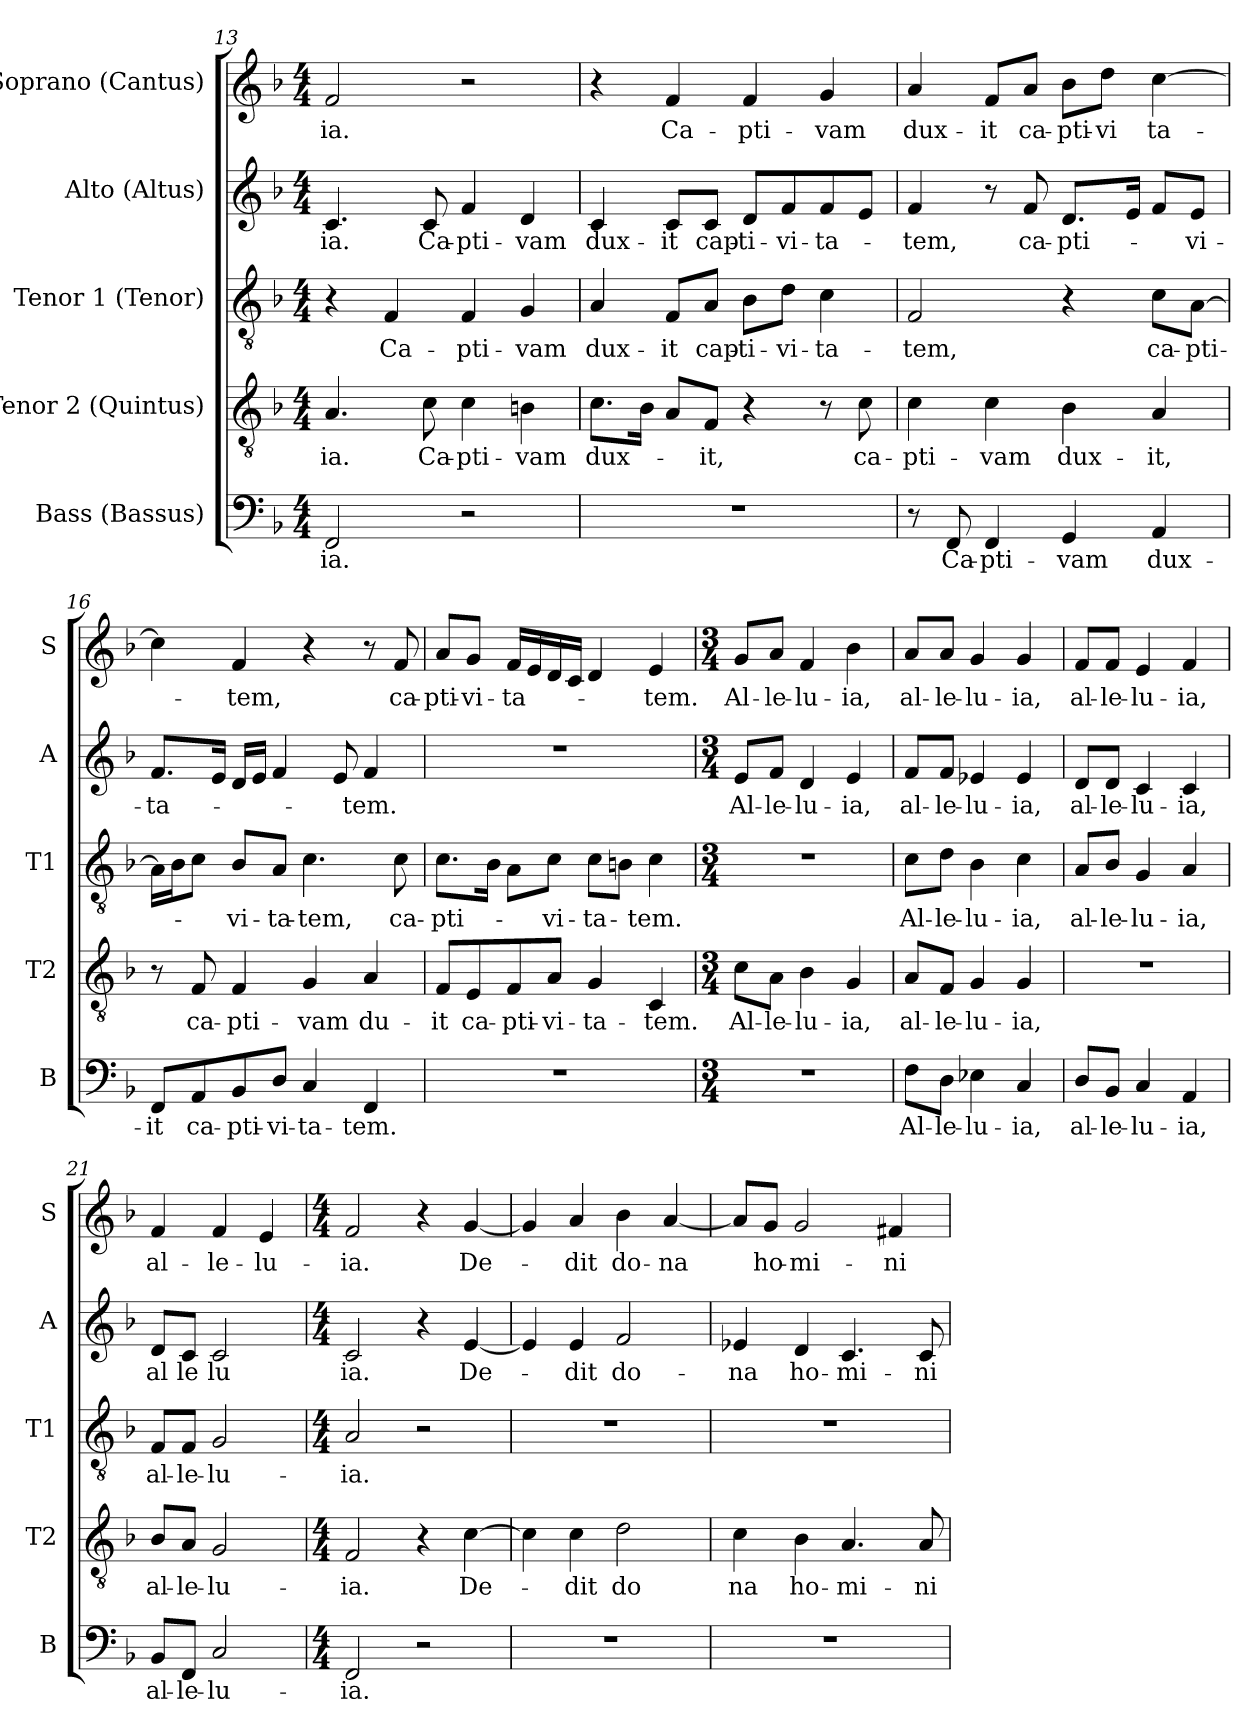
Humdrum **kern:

**kern	**text	**kern	**text	**kern	**text	**kern	**text	**kern	**text
*part5	*part5	*part4	*part4	*part3	*part3	*part2	*part2	*part1	*part1
*staff5	*staff5	*staff4	*staff4	*staff3	*staff3	*staff2	*staff2	*staff1	*staff1
*I"Bass (Bassus)	*	*I"Tenor 2 (Quintus)	*	*I"Tenor 1 (Tenor)	*	*I"Alto (Altus)	*	*I"Soprano (Cantus)	*
*I'B	*	*I'T2	*	*I'T1	*	*I'A	*	*I'S	*
*clefF4	*	*clefGv2	*	*clefGv2	*	*clefG2	*	*clefG2	*
*k[b-]	*	*k[b-]	*	*k[b-]	*	*k[b-]	*	*k[b-]	*
*F:	*	*F:	*	*F:	*	*F:	*	*F:	*
*M4/4	*	*M4/4	*	*M4/4	*	*M4/4	*	*M4/4	*
=13	=13	=13	=13	=13	=13	=13	=13	=13	=13
!	!LO:LY:b	!	!LO:LY:b	!	!	!	!LO:LY:b	!	!LO:LY:b
2FF/	-ia.	4.A/	-ia.	4r	.	4.c/	-ia.	2f/	-ia.
!	!	!	!	!	!LO:LY:b	!	!	!	!
.	.	.	.	4F/	Ca-	.	.	.	.
!	!	!	!LO:LY:b	!	!	!	!LO:LY:b	!	!
.	.	8c\	Ca-	.	.	8c/	Ca-	.	.
!	!	!	!LO:LY:b	!	!LO:LY:b	!	!LO:LY:b	!	!
2r	.	4c\	-pti-	4F/	-pti-	4f/	-pti-	2r	.
!	!	!	!LO:LY:b	!	!LO:LY:b	!	!LO:LY:b	!	!
.	.	4Bn\	-vam	4G/	-vam	4d/	-vam	.	.
=14	=14	=14	=14	=14	=14	=14	=14	=14	=14
!	!	!	!LO:LY:b	!	!LO:LY:b	!	!LO:LY:b	!	!
1r	.	8.c\L	dux-	4A/	dux-	4c/	dux-	4r	.
.	.	16B-\Jk	.	.	.	.	.	.	.
!	!	!	!	!	!LO:LY:b	!	!LO:LY:b	!	!LO:LY:b
.	.	8A/L	.	8F/L	-it	8c/L	-it	4f/	Ca-
!	!	!	!LO:LY:b	!	!LO:LY:b	!	!LO:LY:b	!	!
.	.	8F/J	-it,	8A/J	cap-	8c/J	cap-	.	.
!	!	!	!	!	!LO:LY:b	!	!LO:LY:b	!	!LO:LY:b
.	.	4r	.	8B-\L	-ti-	8d/L	-ti-	4f/	-pti-
!	!	!	!	!	!LO:LY:b	!	!LO:LY:b	!	!
.	.	.	.	8d\J	-vi-	8f/	-vi-	.	.
!	!	!	!	!	!LO:LY:b	!	!LO:LY:b	!	!LO:LY:b
.	.	8r	.	4c\	-ta-	8f/	-ta-	4g/	-vam
!	!	!	!LO:LY:b	!	!	!	!	!	!
.	.	8c\	ca-	.	.	8e/J	.	.	.
!!LO:PB:g=z
=15	=15	=15	=15	=15	=15	=15	=15	=15	=15
!	!	!	!LO:LY:b	!	!LO:LY:b	!	!LO:LY:b	!	!LO:LY:b
8r	.	4c\	-pti-	2F/	-tem,	4f/	-tem,	4a/	dux-
!	!LO:LY:b	!	!	!	!	!	!	!	!
8FF/	Ca-	.	.	.	.	.	.	.	.
!	!LO:LY:b	!	!LO:LY:b	!	!	!	!	!	!LO:LY:b
4FF/	-pti-	4c\	-vam	.	.	8r	.	8f/L	-it
!	!	!	!	!	!	!	!LO:LY:b	!	!LO:LY:b
.	.	.	.	.	.	8f/	ca-	8a/J	ca-
!	!LO:LY:b	!	!LO:LY:b	!	!	!	!LO:LY:b	!	!LO:LY:b
4GG/	-vam	4B-\	dux-	4r	.	8.d/L	-pti-	8b-\L	-pti-
!	!	!	!	!	!	!	!	!	!LO:LY:b
.	.	.	.	.	.	.	.	8dd\J	-vi
.	.	.	.	.	.	16e/Jk	.	.	.
!	!LO:LY:b	!	!LO:LY:b	!	!LO:LY:b	!	!	!	!LO:LY:b
4AA/	dux-	4A/	-it,	8c\L	ca-	8f/L	.	[4cc\	ta-
!	!	!	!	!	!LO:LY:b	!	!LO:LY:b	!	!
.	.	.	.	[8A\J	-pti-	8e/J	-vi-	.	.
=16	=16	=16	=16	=16	=16	=16	=16	=16	=16
!	!LO:LY:b	!	!	!	!	!	!LO:LY:b	!	!
8FF/L	-it	8r	.	16A\LL]	.	8.f/L	-ta-	4cc\]	.
.	.	.	.	16B-\J	.	.	.	.	.
!	!LO:LY:b	!	!LO:LY:b	!	!	!	!	!	!
8AA/	ca-	8F/	ca-	8c\J	.	.	.	.	.
.	.	.	.	.	.	16e/Jk	.	.	.
!	!LO:LY:b	!	!LO:LY:b	!	!LO:LY:b	!	!	!	!LO:LY:b
8BB-/	-pti-	4F/	-pti-	8B-/L	-vi-	16d/LL	.	4f/	-tem,
.	.	.	.	.	.	16e/JJ	.	.	.
!	!LO:LY:b	!	!	!	!LO:LY:b	!	!	!	!
8D/J	-vi-	.	.	8A/J	-ta-	4f/	.	.	.
!	!LO:LY:b	!	!LO:LY:b	!	!LO:LY:b	!	!	!	!
4C/	-ta-	4G/	-vam	4.c\	-tem,	.	.	4r	.
.	.	.	.	.	.	8e/	.	.	.
!	!LO:LY:b	!	!LO:LY:b	!	!	!	!LO:LY:b	!	!
4FF/	-tem.	4A/	du-	.	.	4f/	-tem.	8r	.
!	!	!	!	!	!LO:LY:b	!	!	!	!LO:LY:b
.	.	.	.	8c\	ca-	.	.	8f/	ca-
=17	=17	=17	=17	=17	=17	=17	=17	=17	=17
!	!	!	!LO:LY:b	!	!LO:LY:b	!	!	!	!LO:LY:b
1r	.	8F/L	-it	8.c\L	-pti-	1r	.	8a/L	-pti-
!	!	!	!LO:LY:b	!	!	!	!	!	!LO:LY:b
.	.	8E/	ca-	.	.	.	.	8g/J	-vi-
.	.	.	.	16B-\Jk	.	.	.	.	.
!	!	!	!LO:LY:b	!	!	!	!	!	!LO:LY:b
.	.	8F/	-pti-	8A\L	.	.	.	16f/LL	-ta-
.	.	.	.	.	.	.	.	16e/	.
!	!	!	!LO:LY:b	!	!LO:LY:b	!	!	!	!
.	.	8A/J	-vi-	8c\J	-vi-	.	.	16d/	.
.	.	.	.	.	.	.	.	16c/JJ	.
!	!	!	!LO:LY:b	!	!LO:LY:b	!	!	!	!
.	.	4G/	-ta-	8c\L	-ta-	.	.	4d/	.
.	.	.	.	8Bn\J	.	.	.	.	.
!	!	!	!LO:LY:b	!	!LO:LY:b	!	!	!	!LO:LY:b
.	.	4C/	-tem.	4c\	-tem.	.	.	4e/	-tem.
!!LO:LB:g=z
=18	=18	=18	=18	=18	=18	=18	=18	=18	=18
*M3/4	*	*M3/4	*	*M3/4	*	*M3/4	*	*M3/4	*
!	!	!	!LO:LY:b	!	!	!	!LO:LY:b	!	!LO:LY:b
2.r	.	8c\L	Al-	2.r	.	8e/L	Al-	8g/L	Al-
!	!	!	!LO:LY:b	!	!	!	!LO:LY:b	!	!LO:LY:b
.	.	8A\J	-le-	.	.	8f/J	-le-	8a/J	-le-
!	!	!	!LO:LY:b	!	!	!	!LO:LY:b	!	!LO:LY:b
.	.	4B-\	-lu-	.	.	4d/	-lu-	4f/	-lu-
!	!	!	!LO:LY:b	!	!	!	!LO:LY:b	!	!LO:LY:b
.	.	4G/	-ia,	.	.	4e/	-ia,	4b-\	-ia,
=19	=19	=19	=19	=19	=19	=19	=19	=19	=19
!	!LO:LY:b	!	!LO:LY:b	!	!LO:LY:b	!	!LO:LY:b	!	!LO:LY:b
8F\L	Al-	8A/L	al-	8c\L	Al-	8f/L	al-	8a/L	al-
!	!LO:LY:b	!	!LO:LY:b	!	!LO:LY:b	!	!LO:LY:b	!	!LO:LY:b
8D\J	-le-	8F/J	-le-	8d\J	-le-	8f/J	-le-	8a/J	-le-
!	!LO:LY:b	!	!LO:LY:b	!	!LO:LY:b	!	!LO:LY:b	!	!LO:LY:b
4E-X\	-lu-	4G/	-lu-	4B-\	-lu-	4e-X/	-lu-	4g/	-lu-
!	!LO:LY:b	!	!LO:LY:b	!	!LO:LY:b	!	!LO:LY:b	!	!LO:LY:b
4C/	-ia,	4G/	-ia,	4c\	-ia,	4e-/	-ia,	4g/	-ia,
=20	=20	=20	=20	=20	=20	=20	=20	=20	=20
!	!LO:LY:b	!	!	!	!LO:LY:b	!	!LO:LY:b	!	!LO:LY:b
8D/L	al-	2.r	.	8A/L	al-	8d/L	al-	8f/L	al-
!	!LO:LY:b	!	!	!	!LO:LY:b	!	!LO:LY:b	!	!LO:LY:b
8BB-/J	-le-	.	.	8B-/J	-le-	8d/J	-le-	8f/J	-le-
!	!LO:LY:b	!	!	!	!LO:LY:b	!	!LO:LY:b	!	!LO:LY:b
4C/	-lu-	.	.	4G/	-lu-	4c/	-lu-	4e/	-lu-
!	!LO:LY:b	!	!	!	!LO:LY:b	!	!LO:LY:b	!	!LO:LY:b
4AA/	-ia,	.	.	4A/	-ia,	4c/	-ia,	4f/	-ia,
=21	=21	=21	=21	=21	=21	=21	=21	=21	=21
!	!LO:LY:b	!	!LO:LY:b	!	!LO:LY:b	!	!LO:LY:b	!	!LO:LY:b
8BB-/L	al-	8B-/L	al-	8F/L	al-	8d/L	al	4f/	al-
!	!LO:LY:b	!	!LO:LY:b	!	!LO:LY:b	!	!LO:LY:b	!	!
8FF/J	-le-	8A/J	-le-	8F/J	-le-	8c/J	le	.	.
!	!LO:LY:b	!	!LO:LY:b	!	!LO:LY:b	!	!LO:LY:b	!	!LO:LY:b
2C/	-lu-	2G/	-lu-	2G/	-lu-	2c/	lu	4f/	-le-
!	!	!	!	!	!	!	!	!	!LO:LY:b
.	.	.	.	.	.	.	.	4e/	-lu-
!!LO:PB:g=z
=22	=22	=22	=22	=22	=22	=22	=22	=22	=22
*M4/4	*	*M4/4	*	*M4/4	*	*M4/4	*	*M4/4	*
!	!LO:LY:b	!	!LO:LY:b	!	!LO:LY:b	!	!LO:LY:b	!	!LO:LY:b
2FF/	-ia.	2F/	-ia.	2A/	-ia.	2c/	ia.	2f/	-ia.
2r	.	4r	.	2r	.	4r	.	4r	.
!	!	!	!LO:LY:b	!	!	!	!LO:LY:b	!	!LO:LY:b
.	.	[4c\	De-	.	.	[4e/	De-	[4g/	De-
=23	=23	=23	=23	=23	=23	=23	=23	=23	=23
1r	.	4c\]	.	1r	.	4e/]	.	4g/]	.
!	!	!	!LO:LY:b	!	!	!	!LO:LY:b	!	!LO:LY:b
.	.	4c\	-dit	.	.	4e/	-dit	4a/	-dit
!	!	!	!LO:LY:b	!	!	!	!LO:LY:b	!	!LO:LY:b
.	.	2d\	do	.	.	2f/	do-	4b-\	do-
!	!	!	!	!	!	!	!	!	!LO:LY:b
.	.	.	.	.	.	.	.	[4a/	-na
=24	=24	=24	=24	=24	=24	=24	=24	=24	=24
!	!	!	!LO:LY:b	!	!	!	!LO:LY:b	!	!
1r	.	4c\	na	1r	.	4e-X/	-na	8a/L]	.
!	!	!	!	!	!	!	!	!	!LO:LY:b
.	.	.	.	.	.	.	.	8g/J	ho-
!	!	!	!LO:LY:b	!	!	!	!LO:LY:b	!	!LO:LY:b
.	.	4B-\	ho-	.	.	4d/	ho-	2g/	-mi-
!	!	!	!LO:LY:b	!	!	!	!LO:LY:b	!	!
.	.	4.A/	-mi-	.	.	4.c/	-mi-	.	.
!	!	!	!	!	!	!	!	!	!LO:LY:b
.	.	.	.	.	.	.	.	4f#X/	-ni-
!	!	!	!LO:LY:b	!	!	!	!LO:LY:b	!	!
.	.	8A/	-ni-	.	.	8c/	-ni	.	.
=	=	=	=	=	=	=	=	=	=
*-	*-	*-	*-	*-	*-	*-	*-	*-	*-
